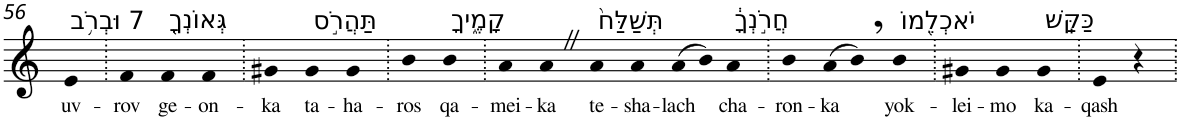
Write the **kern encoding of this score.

**kern	**text
*part1	*part1
*staff1	*staff1
*I"Piano	*
*I'Pno	*
!!LO:PB:g=z
*clefG2	*
*k[]	*
=56	=56
!LO:TX:a:t=7 וּבְרֹ֥ב	!
!	!LO:LY:b
4e	uv-
=57.	=57.
!	!LO:LY:b
4f	-rov
!LO:TX:a:t=גְּאוֹנְךָ֖	!
!	!LO:LY:b
4f	ge-
!	!LO:LY:b
4f	-on-
=58.	=58.
!	!LO:LY:b
4g#X	-ka
!LO:TX:a:t=תַּהֲרֹ֣ס	!
!	!LO:LY:b
4g#	ta-
!	!LO:LY:b
4g#	-ha-
=59.	=59.
!	!LO:LY:b
4b	-ros
!LO:TX:a:t=קָמֶ֑יךָ	!
!	!LO:LY:b
4b	qa-
=60.	=60.
!	!LO:LY:b
4a	-mei-
!	!LO:LY:b
4aZ	-ka
!LO:TX:a:t=תְּשַׁלַּח֙	!
!	!LO:LY:b
4a	te-
!	!LO:LY:b
4a	-sha-
!	!LO:LY:b
(>8a	-lach
8b)	.
!LO:TX:a:t=חֲרֹ֣נְךָ֔	!
!	!LO:LY:b
4a	cha-
=61.	=61.
!	!LO:LY:b
4b	-ron-
!	!LO:LY:b
(>8a	-ka
8b,)	.
!LO:TX:a:t=יֹאכְלֵ֖מוֹ	!
!	!LO:LY:b
4b	yok-
=62.	=62.
!	!LO:LY:b
4g#X	-lei-
!	!LO:LY:b
4g#	-mo
!LO:TX:a:t=כַּקַּֽשׁ	!
!	!LO:LY:b
4g#	ka-
=63.	=63.
!	!LO:LY:b
4e	-qash
4r	.
=.	=.
*-	*-
